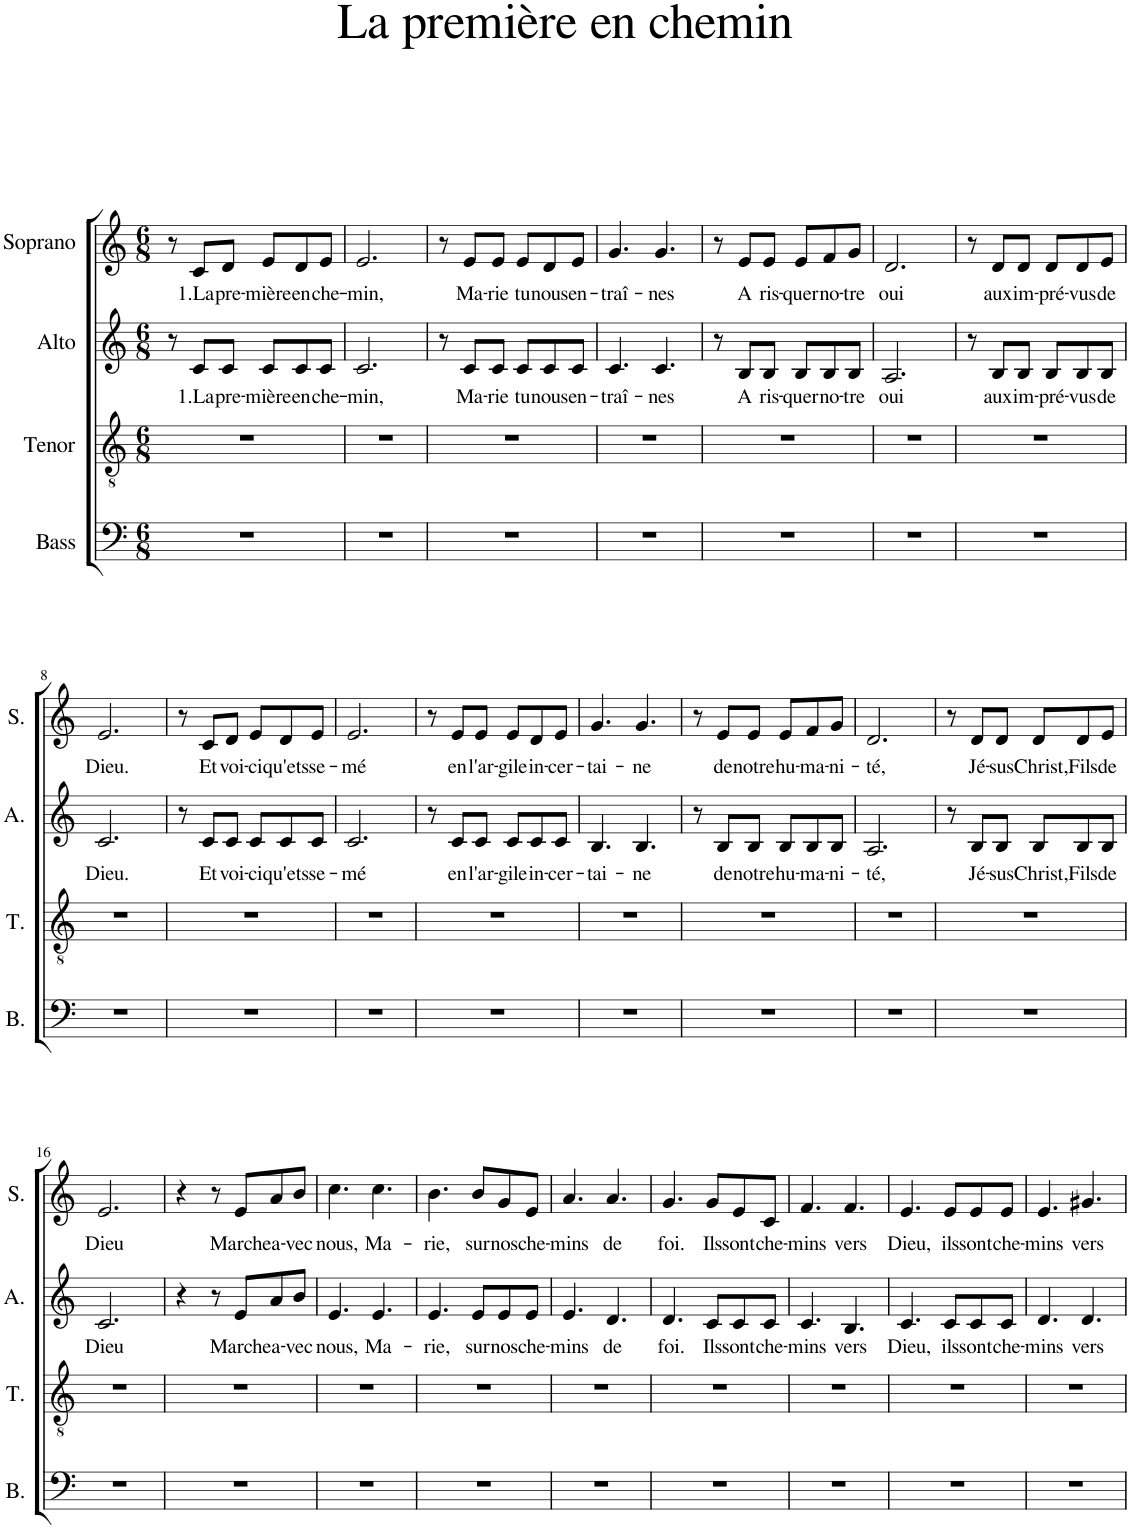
**kern	**kern	**kern	**text	**kern	**text
*part4	*part3	*part2	*part2	*part1	*part1
*staff4	*staff3	*staff2	*staff2	*staff1	*staff1
*I"Bass	*I"Tenor	*I"Alto	*	*I"Soprano	*
*I'B.	*I'T.	*I'A.	*	*I'S.	*
*clefF4	*clefGv2	*clefG2	*	*clefG2	*
*k[]	*k[]	*k[]	*	*k[]	*
*M6/8	*M6/8	*M6/8	*	*M6/8	*
=1	=1	=1	=1	=1	=1
2.r	2.r	8r	.	8r	.
!	!	!	!LO:LY:b	!	!LO:LY:b
.	.	8c/L	1.La	8c/L	1.La
!	!	!	!LO:LY:b	!	!LO:LY:b
.	.	8c/J	pre-	8d/J	pre-
!	!	!	!LO:LY:b	!	!LO:LY:b
.	.	8c/L	-mière	8e/L	-mière
!	!	!	!LO:LY:b	!	!LO:LY:b
.	.	8c/	en	8d/	en
!	!	!	!LO:LY:b	!	!LO:LY:b
.	.	8c/J	che-	8e/J	che-
=2	=2	=2	=2	=2	=2
!	!	!	!LO:LY:b	!	!LO:LY:b
2.r	2.r	2.c/	-min,	2.e/	-min,
=3	=3	=3	=3	=3	=3
2.r	2.r	8r	.	8r	.
!	!	!	!LO:LY:b	!	!LO:LY:b
.	.	8c/L	Ma-	8e/L	Ma-
!	!	!	!LO:LY:b	!	!LO:LY:b
.	.	8c/J	-rie	8e/J	-rie
!	!	!	!LO:LY:b	!	!LO:LY:b
.	.	8c/L	tu	8e/L	tu
!	!	!	!LO:LY:b	!	!LO:LY:b
.	.	8c/	nous	8d/	nous
!	!	!	!LO:LY:b	!	!LO:LY:b
.	.	8c/J	en-	8e/J	en-
=4	=4	=4	=4	=4	=4
!	!	!	!LO:LY:b	!	!LO:LY:b
2.r	2.r	4.c/	-traî-	4.g/	-traî-
!	!	!	!LO:LY:b	!	!LO:LY:b
.	.	4.c/	-nes	4.g/	-nes
=5	=5	=5	=5	=5	=5
2.r	2.r	8r	.	8r	.
!	!	!	!LO:LY:b	!	!LO:LY:b
.	.	8B/L	A	8e/L	A
!	!	!	!LO:LY:b	!	!LO:LY:b
.	.	8B/J	ris-	8e/J	ris-
!	!	!	!LO:LY:b	!	!LO:LY:b
.	.	8B/L	-quer	8e/L	-quer
!	!	!	!LO:LY:b	!	!LO:LY:b
.	.	8B/	no-	8f/	no-
!	!	!	!LO:LY:b	!	!LO:LY:b
.	.	8B/J	-tre	8g/J	-tre
=6	=6	=6	=6	=6	=6
!	!	!	!LO:LY:b	!	!LO:LY:b
2.r	2.r	2.A/	oui	2.d/	oui
=7	=7	=7	=7	=7	=7
2.r	2.r	8r	.	8r	.
!	!	!	!LO:LY:b	!	!LO:LY:b
.	.	8B/L	aux	8d/L	aux
!	!	!	!LO:LY:b	!	!LO:LY:b
.	.	8B/J	im-	8d/J	im-
!	!	!	!LO:LY:b	!	!LO:LY:b
.	.	8B/L	-pré-	8d/L	-pré-
!	!	!	!LO:LY:b	!	!LO:LY:b
.	.	8B/	-vus	8d/	-vus
!	!	!	!LO:LY:b	!	!LO:LY:b
.	.	8B/J	de	8e/J	de
!!LO:LB:g=z
=8	=8	=8	=8	=8	=8
!	!	!	!LO:LY:b	!	!LO:LY:b
2.r	2.r	2.c/	Dieu.	2.e/	Dieu.
=9	=9	=9	=9	=9	=9
2.r	2.r	8r	.	8r	.
!	!	!	!LO:LY:b	!	!LO:LY:b
.	.	8c/L	Et	8c/L	Et
!	!	!	!LO:LY:b	!	!LO:LY:b
.	.	8c/J	voi-	8d/J	voi-
!	!	!	!LO:LY:b	!	!LO:LY:b
.	.	8c/L	-ci	8e/L	-ci
!	!	!	!LO:LY:b	!	!LO:LY:b
.	.	8c/	qu'ets	8d/	qu'ets
!	!	!	!LO:LY:b	!	!LO:LY:b
.	.	8c/J	se-	8e/J	se-
=10	=10	=10	=10	=10	=10
!	!	!	!LO:LY:b	!	!LO:LY:b
2.r	2.r	2.c/	-mé	2.e/	-mé
=11	=11	=11	=11	=11	=11
2.r	2.r	8r	.	8r	.
!	!	!	!LO:LY:b	!	!LO:LY:b
.	.	8c/L	en	8e/L	en
!	!	!	!LO:LY:b	!	!LO:LY:b
.	.	8c/J	l'ar-	8e/J	l'ar-
!	!	!	!LO:LY:b	!	!LO:LY:b
.	.	8c/L	-gile	8e/L	-gile
!	!	!	!LO:LY:b	!	!LO:LY:b
.	.	8c/	in-	8d/	in-
!	!	!	!LO:LY:b	!	!LO:LY:b
.	.	8c/J	-cer-	8e/J	-cer-
=12	=12	=12	=12	=12	=12
!	!	!	!LO:LY:b	!	!LO:LY:b
2.r	2.r	4.B/	-tai-	4.g/	-tai-
!	!	!	!LO:LY:b	!	!LO:LY:b
.	.	4.B/	-ne	4.g/	-ne
=13	=13	=13	=13	=13	=13
2.r	2.r	8r	.	8r	.
!	!	!	!LO:LY:b	!	!LO:LY:b
.	.	8B/L	de	8e/L	de
!	!	!	!LO:LY:b	!	!LO:LY:b
.	.	8B/J	notre	8e/J	notre
!	!	!	!LO:LY:b	!	!LO:LY:b
.	.	8B/L	hu-	8e/L	hu-
!	!	!	!LO:LY:b	!	!LO:LY:b
.	.	8B/	-ma-	8f/	-ma-
!	!	!	!LO:LY:b	!	!LO:LY:b
.	.	8B/J	-ni-	8g/J	-ni-
=14	=14	=14	=14	=14	=14
!	!	!	!LO:LY:b	!	!LO:LY:b
2.r	2.r	2.A/	-té,	2.d/	-té,
=15	=15	=15	=15	=15	=15
2.r	2.r	8r	.	8r	.
!	!	!	!LO:LY:b	!	!LO:LY:b
.	.	8B/L	Jé-	8d/L	Jé-
!	!	!	!LO:LY:b	!	!LO:LY:b
.	.	8B/J	-sus	8d/J	-sus
!	!	!	!LO:LY:b	!	!LO:LY:b
.	.	8B/L	Christ,	8d/L	Christ,
!	!	!	!LO:LY:b	!	!LO:LY:b
.	.	8B/	Fils	8d/	Fils
!	!	!	!LO:LY:b	!	!LO:LY:b
.	.	8B/J	de	8e/J	de
!!LO:LB:g=z
=16	=16	=16	=16	=16	=16
!	!	!	!LO:LY:b	!	!LO:LY:b
2.r	2.r	2.c/	Dieu	2.e/	Dieu
=17	=17	=17	=17	=17	=17
2.r	2.r	4r	.	4r	.
.	.	8r	.	8r	.
!	!	!	!LO:LY:b	!	!LO:LY:b
.	.	8e/L	Marche	8e/L	Marche
!	!	!	!LO:LY:b	!	!LO:LY:b
.	.	8a/	a-	8a/	a-
!	!	!	!LO:LY:b	!	!LO:LY:b
.	.	8b/J	-vec	8b/J	-vec
=18	=18	=18	=18	=18	=18
!	!	!	!LO:LY:b	!	!LO:LY:b
2.r	2.r	4.e/	nous,	4.cc\	nous,
!	!	!	!LO:LY:b	!	!LO:LY:b
.	.	4.e/	Ma-	4.cc\	Ma-
=19	=19	=19	=19	=19	=19
!	!	!	!LO:LY:b	!	!LO:LY:b
2.r	2.r	4.e/	-rie,	4.b\	-rie,
!	!	!	!LO:LY:b	!	!LO:LY:b
.	.	8e/L	sur	8b/L	sur
!	!	!	!LO:LY:b	!	!LO:LY:b
.	.	8e/	nos	8g/	nos
!	!	!	!LO:LY:b	!	!LO:LY:b
.	.	8e/J	che-	8e/J	che-
=20	=20	=20	=20	=20	=20
!	!	!	!LO:LY:b	!	!LO:LY:b
2.r	2.r	4.e/	-mins	4.a/	-mins
!	!	!	!LO:LY:b	!	!LO:LY:b
.	.	4.d/	de	4.a/	de
=21	=21	=21	=21	=21	=21
!	!	!	!LO:LY:b	!	!LO:LY:b
2.r	2.r	4.d/	foi.	4.g/	foi.
!	!	!	!LO:LY:b	!	!LO:LY:b
.	.	8c/L	Ils	8g/L	Ils
!	!	!	!LO:LY:b	!	!LO:LY:b
.	.	8c/	sont	8e/	sont
!	!	!	!LO:LY:b	!	!LO:LY:b
.	.	8c/J	che-	8c/J	che-
=22	=22	=22	=22	=22	=22
!	!	!	!LO:LY:b	!	!LO:LY:b
2.r	2.r	4.c/	-mins	4.f/	-mins
!	!	!	!LO:LY:b	!	!LO:LY:b
.	.	4.B/	vers	4.f/	vers
=23	=23	=23	=23	=23	=23
!	!	!	!LO:LY:b	!	!LO:LY:b
2.r	2.r	4.c/	Dieu,	4.e/	Dieu,
!	!	!	!LO:LY:b	!	!LO:LY:b
.	.	8c/L	ils	8e/L	ils
!	!	!	!LO:LY:b	!	!LO:LY:b
.	.	8c/	sont	8e/	sont
!	!	!	!LO:LY:b	!	!LO:LY:b
.	.	8c/J	che-	8e/J	che-
=24	=24	=24	=24	=24	=24
!	!	!	!LO:LY:b	!	!LO:LY:b
2.r	2.r	4.d/	-mins	4.e/	-mins
!	!	!	!LO:LY:b	!	!LO:LY:b
.	.	4.d/	vers	4.g#X/	vers
=	=	=	=	=	=
*-	*-	*-	*-	*-	*-
